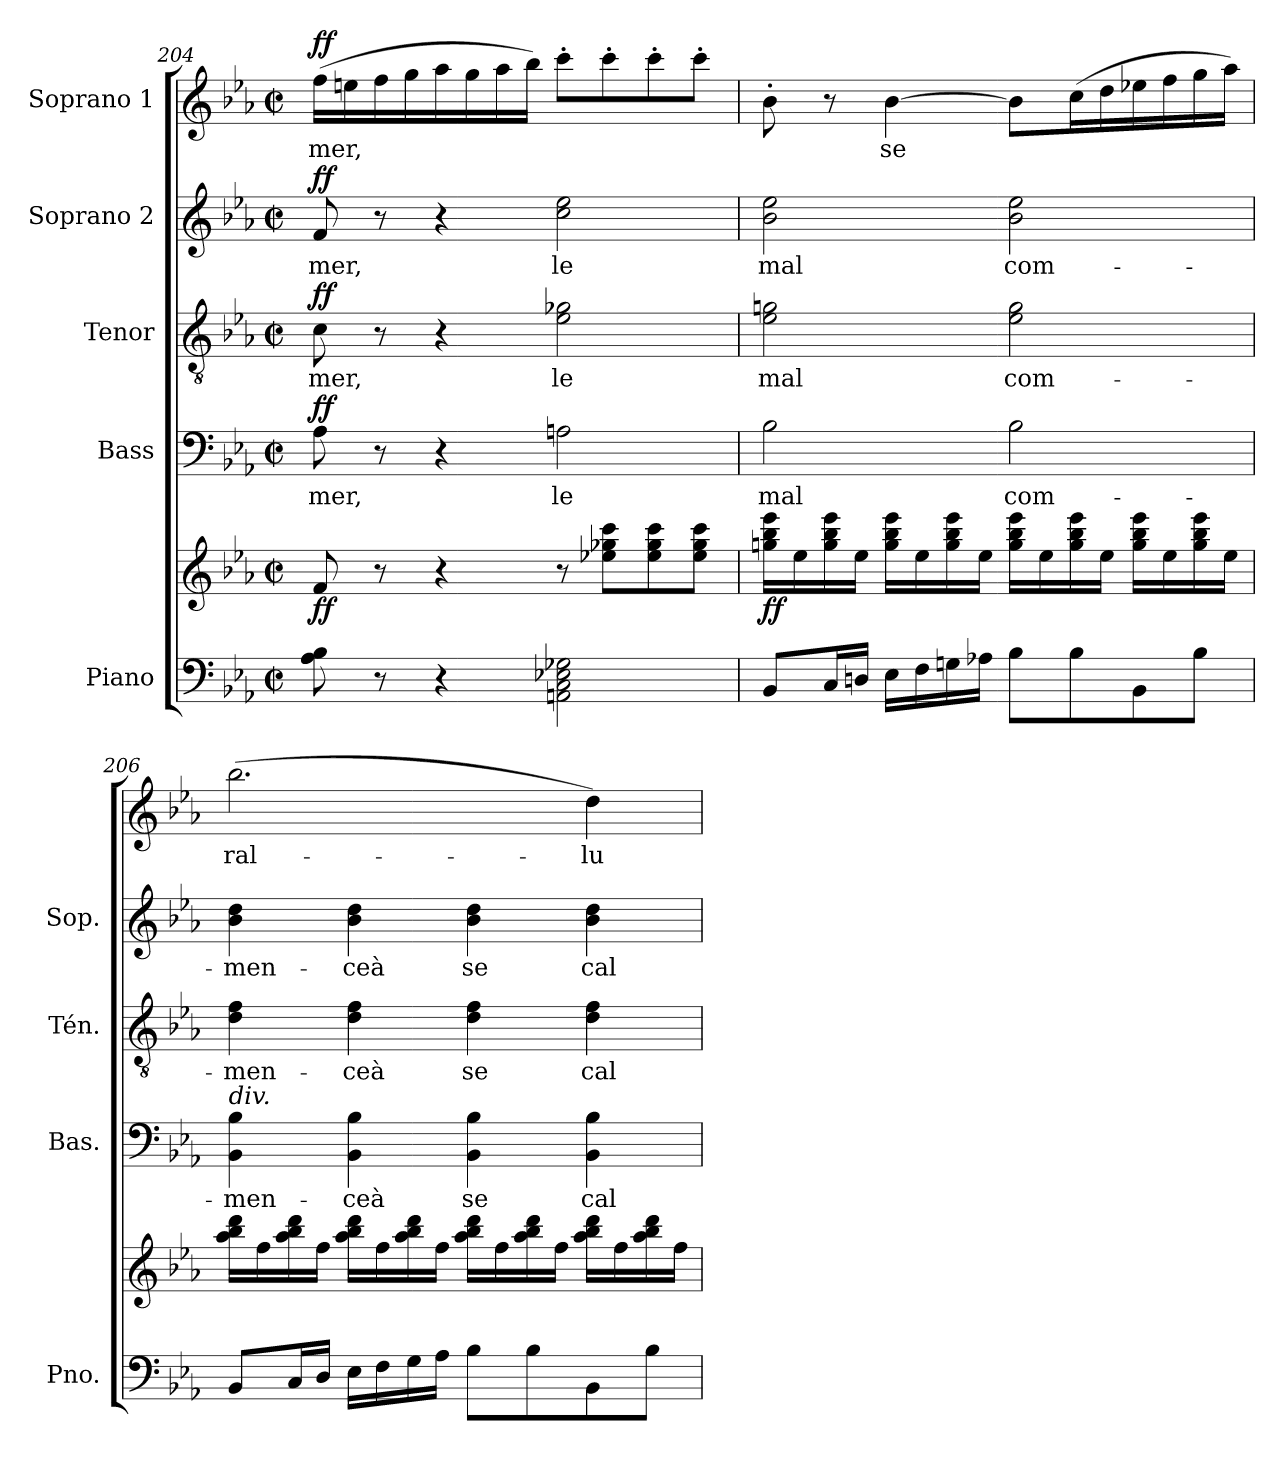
**kern	**kern	**dynam	**kern	**text	**dynam	**kern	**text	**dynam	**kern	**text	**dynam	**kern	**text	**dynam
*part5	*part5	*part5	*part4	*part4	*part4	*part3	*part3	*part3	*part2	*part2	*part2	*part1	*part1	*part1
*staff6	*staff5	*staff5/6	*staff4	*staff4	*staff4	*staff3	*staff3	*staff3	*staff2	*staff2	*staff2	*staff1	*staff1	*staff1
*I"Piano	*	*	*I"Bass	*	*	*I"Tenor	*	*	*I"Soprano 2	*	*	*I"Soprano 1	*	*
*I'Pno.	*	*	*I'Bas.	*	*	*I'Tén.	*	*	*I'Sop.	*	*	*	*	*
!!LO:PB:g=z
*clefF4	*clefG2	*	*clefF4	*	*	*clefGv2	*	*	*clefG2	*	*	*clefG2	*	*
*k[b-e-a-]	*k[b-e-a-]	*	*k[b-e-a-]	*	*	*k[b-e-a-]	*	*	*k[b-e-a-]	*	*	*k[b-e-a-]	*	*
*E-:	*E-:	*	*E-:	*	*	*E-:	*	*	*E-:	*	*	*E-:	*	*
*M2/2	*M2/2	*	*M2/2	*	*	*M2/2	*	*	*M2/2	*	*	*M2/2	*	*
*met(c|)	*met(c|)	*	*met(c|)	*	*	*met(c|)	*	*	*met(c|)	*	*	*met(c|)	*	*
=204	=204	=204	=204	=204	=204	=204	=204	=204	=204	=204	=204	=204	=204	=204
!	!	!LO:DY:b	!	!LO:LY:b	!LO:DY:b	!	!LO:LY:b	!LO:DY:b	!	!LO:LY:b	!LO:DY:b	!	!LO:LY:b	!LO:DY:b
8A-\ 8B-\	8f/	ff	8A-\	-mer,	ff	8c\	-mer,	ff	8f/	-mer,	ff	(>16ff\LL	-mer,	ff
.	.	.	.	.	.	.	.	.	.	.	.	16een\	.	.
8r	8r	.	8r	.	.	8r	.	.	8r	.	.	16ff\	.	.
.	.	.	.	.	.	.	.	.	.	.	.	16gg\	.	.
4r	4r	.	4r	.	.	4r	.	.	4r	.	.	16aa-\	.	.
.	.	.	.	.	.	.	.	.	.	.	.	16gg\	.	.
.	.	.	.	.	.	.	.	.	.	.	.	16aa-\	.	.
.	.	.	.	.	.	.	.	.	.	.	.	16bb-\JJ)	.	.
!	!	!	!	!LO:LY:b	!	!	!LO:LY:b	!	!	!LO:LY:b	!	!	!	!
2AAn\ 2C\ 2E-X\ 2G-X\	8r	.	2An\	le	.	2e-\ 2g-X\	le	.	2cc\ 2ee-\	le	.	8ccc'\L	.	.
.	8ee-X\ 8gg-X\ 8ccc\L	.	.	.	.	.	.	.	.	.	.	8ccc'\	.	.
.	8ee-\ 8gg-\ 8ccc\	.	.	.	.	.	.	.	.	.	.	8ccc'\	.	.
.	8ee-\ 8gg-\ 8ccc\J	.	.	.	.	.	.	.	.	.	.	8ccc'\J	.	.
=205	=205	=205	=205	=205	=205	=205	=205	=205	=205	=205	=205	=205	=205	=205
*	*	*	*	*	*	*	*	*	*	*	*	*MM40	*	*
!	!	!LO:DY:b	!	!LO:LY:b	!	!	!LO:LY:b	!	!	!LO:LY:b	!	!	!	!
8BB-/L	16ggn\ 16bb-\ 16eee-\LL	ff	2B-\	mal	.	2e-\ 2gn\	mal	.	2b-\ 2ee-\	mal	.	8b-'\	.	.
.	16ee-\	.	.	.	.	.	.	.	.	.	.	.	.	.
16C/L	16gg\ 16bb-\ 16eee-\	.	.	.	.	.	.	.	.	.	.	8r	.	.
16Dn/JJ	16ee-\JJ	.	.	.	.	.	.	.	.	.	.	.	.	.
!	!	!	!	!	!	!	!	!	!	!	!	!	!LO:LY:b	!
16E-\LL	16gg\ 16bb-\ 16eee-\LL	.	.	.	.	.	.	.	.	.	.	[4b-\	se	.
16F\	16ee-\	.	.	.	.	.	.	.	.	.	.	.	.	.
16Gn\	16gg\ 16bb-\ 16eee-\	.	.	.	.	.	.	.	.	.	.	.	.	.
16A-X\JJ	16ee-\JJ	.	.	.	.	.	.	.	.	.	.	.	.	.
!	!	!	!	!LO:LY:b	!	!	!LO:LY:b	!	!	!LO:LY:b	!	!	!	!
8B-\L	16gg\ 16bb-\ 16eee-\LL	.	2B-\	com-	.	2e-\ 2g\	com-	.	2b-\ 2ee-\	com-	.	8b-\L]	.	.
.	16ee-\	.	.	.	.	.	.	.	.	.	.	.	.	.
8B-\	16gg\ 16bb-\ 16eee-\	.	.	.	.	.	.	.	.	.	.	(>16cc\L	.	.
.	16ee-\JJ	.	.	.	.	.	.	.	.	.	.	16dd\	.	.
8BB-\	16gg\ 16bb-\ 16eee-\LL	.	.	.	.	.	.	.	.	.	.	16ee-X\	.	.
.	16ee-\	.	.	.	.	.	.	.	.	.	.	16ff\	.	.
8B-\J	16gg\ 16bb-\ 16eee-\	.	.	.	.	.	.	.	.	.	.	16gg\	.	.
.	16ee-\JJ	.	.	.	.	.	.	.	.	.	.	16aa-\JJ)	.	.
!!LO:PB:g=z
=206	=206	=206	=206	=206	=206	=206	=206	=206	=206	=206	=206	=206	=206	=206
!	!	!	!LO:TX:a:i:t=div.	!	!	!	!	!	!	!	!	!	!	!
!	!	!	!	!LO:LY:b	!	!	!LO:LY:b	!	!	!LO:LY:b	!	!	!LO:LY:b	!
8BB-/L	16aa-\ 16bb-\ 16ddd\LL	.	4BB-\ 4B-\	-men-	.	4d\ 4f\	-men-	.	4b-\ 4dd\	-men-	.	(>2.bb-\	ral-	.
.	16ff\	.	.	.	.	.	.	.	.	.	.	.	.	.
16C/L	16aa-\ 16bb-\ 16ddd\	.	.	.	.	.	.	.	.	.	.	.	.	.
16D/JJ	16ff\JJ	.	.	.	.	.	.	.	.	.	.	.	.	.
!	!	!	!	!LO:LY:b	!	!	!LO:LY:b	!	!	!LO:LY:b	!	!	!	!
16E-\LL	16aa-\ 16bb-\ 16ddd\LL	.	4BB-\ 4B-\	ceà	.	4d\ 4f\	ceà	.	4b-\ 4dd\	ceà	.	.	.	.
16F\	16ff\	.	.	.	.	.	.	.	.	.	.	.	.	.
16G\	16aa-\ 16bb-\ 16ddd\	.	.	.	.	.	.	.	.	.	.	.	.	.
16A-\JJ	16ff\JJ	.	.	.	.	.	.	.	.	.	.	.	.	.
!	!	!	!	!LO:LY:b	!	!	!LO:LY:b	!	!	!LO:LY:b	!	!	!	!
8B-\L	16aa-\ 16bb-\ 16ddd\LL	.	4BB-\ 4B-\	se	.	4d\ 4f\	se	.	4b-\ 4dd\	se	.	.	.	.
.	16ff\	.	.	.	.	.	.	.	.	.	.	.	.	.
8B-\	16aa-\ 16bb-\ 16ddd\	.	.	.	.	.	.	.	.	.	.	.	.	.
.	16ff\JJ	.	.	.	.	.	.	.	.	.	.	.	.	.
!	!	!	!	!LO:LY:b	!	!	!LO:LY:b	!	!	!LO:LY:b	!	!	!LO:LY:b	!
8BB-\	16aa-\ 16bb-\ 16ddd\LL	.	4BB-\ 4B-\	cal-	.	4d\ 4f\	cal-	.	4b-\ 4dd\	cal-	.	4dd\)	-lu-	.
.	16ff\	.	.	.	.	.	.	.	.	.	.	.	.	.
8B-\J	16aa-\ 16bb-\ 16ddd\	.	.	.	.	.	.	.	.	.	.	.	.	.
.	16ff\JJ	.	.	.	.	.	.	.	.	.	.	.	.	.
=	=	=	=	=	=	=	=	=	=	=	=	=	=	=
*-	*-	*-	*-	*-	*-	*-	*-	*-	*-	*-	*-	*-	*-	*-
